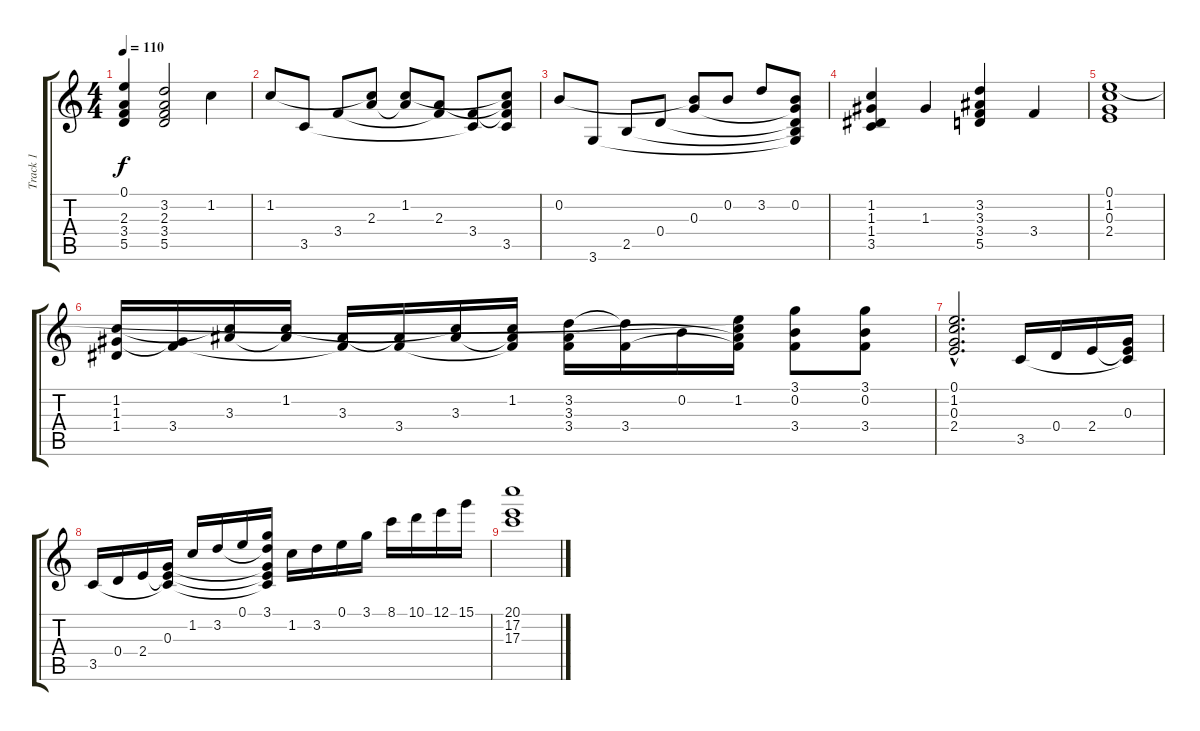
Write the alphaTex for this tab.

\track ("Track 1" "Track 1") {instrument acousticguitarsteel}
\staff {score tabs}
\tuning (E4 B3 G3 D3 A2 E2) {hide}
\ts (4 4)
\tempo 110
\clef g2
\ks c
(0.1 2.3 3.4 5.5).4{dy f} (3.2 2.3 3.4 5.5).2 1.2.4 |
1.2.8 3.5.8 3.4.8 (1.2{t} 2.3).8 (1.2 2.3{t}).8 (2.3 3.4{t}).8 (3.4 3.5{t}).8 (1.2{t} 2.3{t} 3.4{t} 3.5).8 |
0.2.8 3.6.8 2.5.8 0.4.8 (0.2{t} 0.3).8 0.2.8 3.2.8 (0.2 0.3{t} 0.4{t} 2.5{t} 3.6{t}).8 |
(1.2 1.3 1.4 3.5).4 1.3.4 (3.2 3.3 3.4 5.5).4 3.4.4 |
(0.1 1.2 0.3 2.4).1 |
(1.2 1.3 1.4).16 (1.3{t} 3.4).16 (1.2{t} 3.3).16 (1.2 3.3{t}).16 (3.3 3.4{t}).16 (3.3{t} 3.4).16 (1.2{t} 3.3).16 (1.2 3.3{t} 3.4{t}).16 (3.2 3.3 3.4).16 (3.2{t} 3.4).16 0.2.16 (0.1{t} 1.2 3.3{t} 3.4{t}).16 (3.1 0.2 3.4).8 (3.1 0.2 3.4).8 |
(0.1{hac} 1.2{hac} 0.3{hac} 2.4{hac}).2{d} 3.5.16 0.4.16 2.4.16 (0.3 2.4{t} 3.5{t}).16 |
3.5.16 0.4.16 2.4.16 (0.3 2.4{t} 3.5{t}).16 1.2.16 3.2.16 0.1.16 (3.1 3.2{t} 0.3{t} 2.4{t} 3.5{t}).16 1.2.16 3.2.16 0.1.16 3.1.16 8.1.16 10.1.16 12.1.16 15.1.16 |
(20.1 17.2 17.3).1
